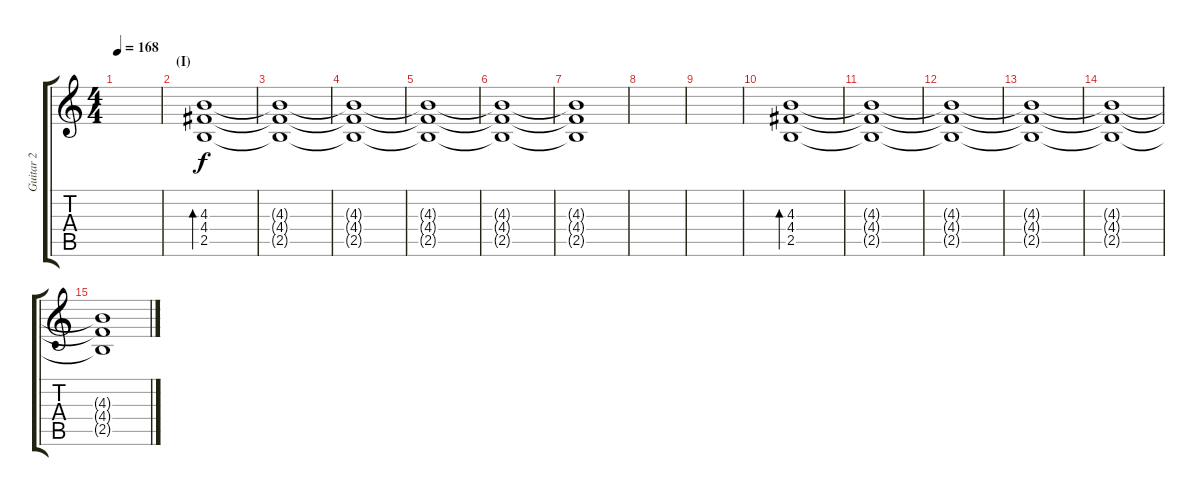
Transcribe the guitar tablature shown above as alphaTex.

\track ("Guitar 2" "Guitar 2") {instrument electricguitarjazz}
\staff {score tabs}
\tuning (E4 B3 G3 D3 A2 E2) {hide}
\ts (4 4)
\tempo 168
\clef g2
\ks c
|
\section ("" "(I)")
(4.3 4.4 2.5).1{bd 60} |
(4.3{t} 4.4{t} 2.5{t}).1{volume 2} |
(4.3{t} 4.4{t} 2.5{t}).1 |
(4.3{t} 4.4{t} 2.5{t}).1 |
(4.3{t} 4.4{t} 2.5{t}).1 |
(4.3{t} 4.4{t} 2.5{t}).1 |
|
|
(4.3 4.4 2.5).1{bd 60 volume 12} |
(4.3{t} 4.4{t} 2.5{t}).1{volume 2} |
(4.3{t} 4.4{t} 2.5{t}).1 |
(4.3{t} 4.4{t} 2.5{t}).1 |
(4.3{t} 4.4{t} 2.5{t}).1 |
(4.3{t} 4.4{t} 2.5{t}).1
